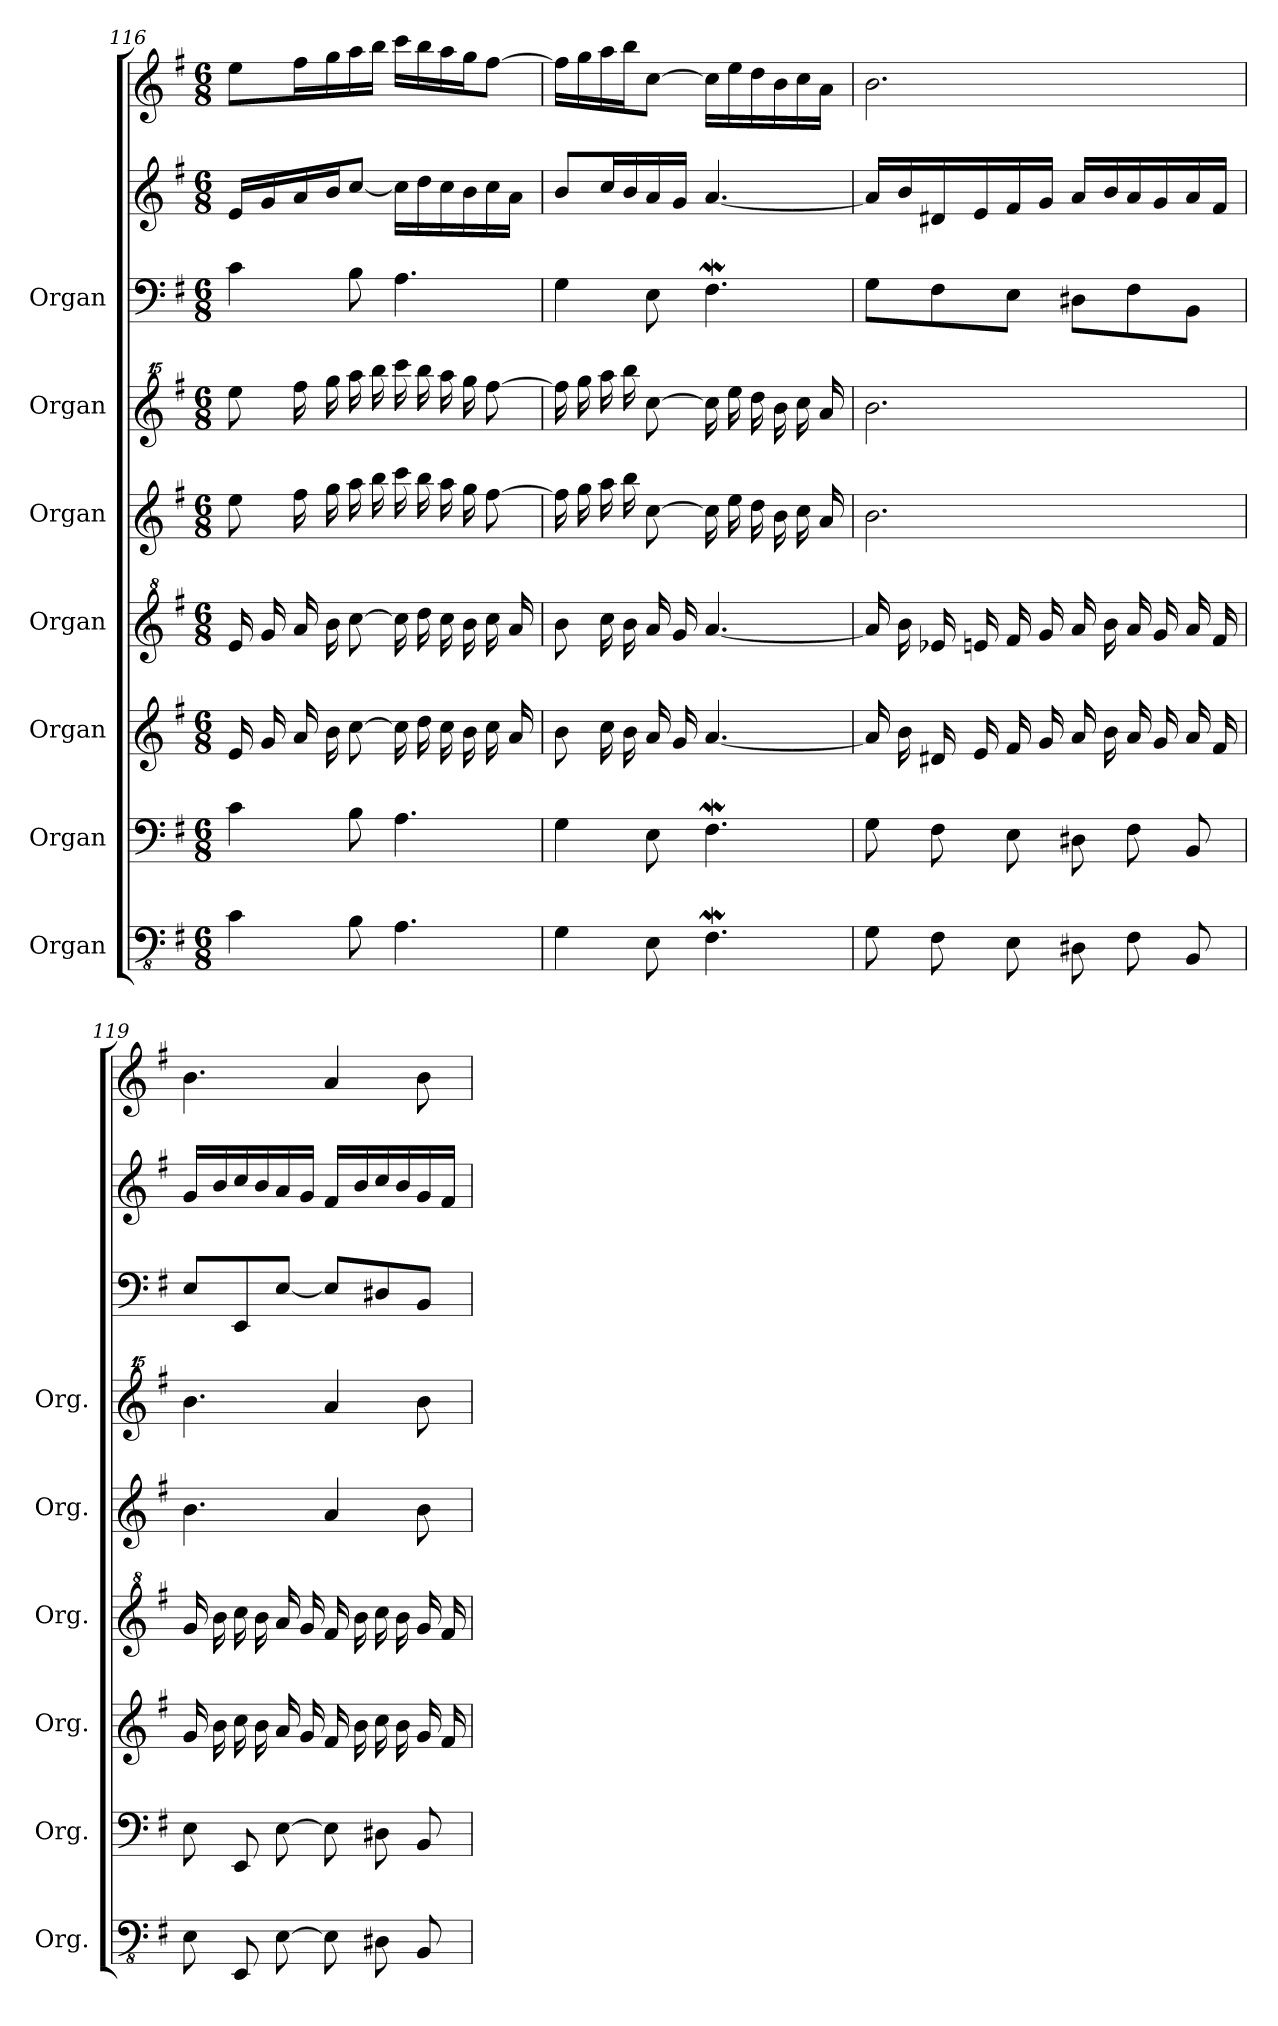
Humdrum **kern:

**kern	**kern	**kern	**kern	**kern	**kern	**kern	**kern	**kern
*part7	*part6	*part5	*part4	*part3	*part2	*part1	*part1	*part1
*staff9	*staff8	*staff7	*staff6	*staff5	*staff4	*staff3	*staff2	*staff1
*I"Organ	*I"Organ	*I"Organ	*I"Organ	*I"Organ	*I"Organ	*I"Organ	*	*
*I'Org.	*I'Org.	*I'Org.	*I'Org.	*I'Org.	*I'Org.	*	*	*
!!LO:PB:g=z
*clefFv4	*clefF4	*clefG2	*clefG^2	*clefG2	*clefG^^2	*clefF4	*clefG2	*clefG2
*k[f#]	*k[f#]	*k[f#]	*k[f#]	*k[f#]	*k[f#]	*k[f#]	*k[f#]	*k[f#]
*M6/8	*M6/8	*M6/8	*M6/8	*M6/8	*M6/8	*M6/8	*M6/8	*M6/8
=116	=116	=116	=116	=116	=116	=116	=116	=116
4C\	4c\	16e/	16ee/	8ee\	8eeee\	4c\	16e/LL	8ee\L
.	.	16g/	16gg/	.	.	.	16g/	.
.	.	16a/	16aa/	16ff#\	16ffff#\	.	16a/	16ff#\L
.	.	16b\	16bb\	16gg\	16gggg\	.	16b/J	16gg\
8BB\	8B\	[8cc\	[8ccc\	16aa\	16aaaa\	8B\	[8cc/J	16aa\
.	.	.	.	16bb\	16bbbb\	.	.	16bb\JJ
4.AA\	4.A\	16cc\]	16ccc\]	16ccc\	16ccccc\	4.A\	16cc\LL]	16ccc\LL
.	.	16dd\	16ddd\	16bb\	16bbbb\	.	16dd\	16bb\
.	.	16cc\	16ccc\	16aa\	16aaaa\	.	16cc\	16aa\
.	.	16b\	16bb\	16gg\	16gggg\	.	16b\	16gg\J
.	.	16cc\	16ccc\	[8ff#\	[8ffff#\	.	16cc\	[8ff#\J
.	.	16a/	16aa/	.	.	.	16a\JJ	.
=117	=117	=117	=117	=117	=117	=117	=117	=117
4GG\	4G\	8b\	8bb\	16ff#\]	16ffff#\]	4G\	8b/L	16ff#\LL]
.	.	.	.	16gg\	16gggg\	.	.	16gg\
.	.	16cc\	16ccc\	16aa\	16aaaa\	.	16cc/L	16aa\
.	.	16b\	16bb\	16bb\	16bbbb\	.	16b/	16bb\J
8EE\	8E\	16a/	16aa/	[8cc\	[8cccc\	8E\	16a/	[8cc\J
.	.	16g/	16gg/	.	.	.	16g/JJ	.
4.FF#W\	4.F#W\	[4.a/	[4.aa/	16cc\]	16cccc\]	4.F#W\	[4.a/	16cc\LL]
.	.	.	.	16ee\	16eeee\	.	.	16ee\
.	.	.	.	16dd\	16dddd\	.	.	16dd\
.	.	.	.	16b\	16bbb\	.	.	16b\
.	.	.	.	16cc\	16cccc\	.	.	16cc\
.	.	.	.	16a/	16aaa/	.	.	16a\JJ
=118	=118	=118	=118	=118	=118	=118	=118	=118
8GG\	8G\	16a/]	16aa/]	2.b\	2.bbb\	8G\L	16a/LL]	2.b\
.	.	16b\	16bb\	.	.	.	16b/	.
8FF#\	8F#\	16d#X/	16ee-X/	.	.	8F#\	16d#X/	.
.	.	16e/	16een/	.	.	.	16e/	.
8EE\	8E\	16f#/	16ff#/	.	.	8E\J	16f#/	.
.	.	16g/	16gg/	.	.	.	16g/JJ	.
8DD#X\	8D#X\	16a/	16aa/	.	.	8D#X\L	16a/LL	.
.	.	16b\	16bb\	.	.	.	16b/	.
8FF#\	8F#\	16a/	16aa/	.	.	8F#\	16a/	.
.	.	16g/	16gg/	.	.	.	16g/	.
8BBB/	8BB/	16a/	16aa/	.	.	8BB\J	16a/	.
.	.	16f#/	16ff#/	.	.	.	16f#/JJ	.
=119	=119	=119	=119	=119	=119	=119	=119	=119
8EE\	8E\	16g/	16gg/	4.b\	4.bbb\	8E/L	16g/LL	4.b\
.	.	16b\	16bb\	.	.	.	16b/	.
8EEE/	8EE/	16cc\	16ccc\	.	.	8EE/	16cc/	.
.	.	16b\	16bb\	.	.	.	16b/	.
[8EE\	[8E\	16a/	16aa/	.	.	[8E/J	16a/	.
.	.	16g/	16gg/	.	.	.	16g/JJ	.
8EE\]	8E\]	16f#/	16ff#/	4a/	4aaa/	8E/L]	16f#/LL	4a/
.	.	16b\	16bb\	.	.	.	16b/	.
8DD#X\	8D#X\	16cc\	16ccc\	.	.	8D#X/	16cc/	.
.	.	16b\	16bb\	.	.	.	16b/	.
8BBB/	8BB/	16g/	16gg/	8b\	8bbb\	8BB/J	16g/	8b\
.	.	16f#/	16ff#/	.	.	.	16f#/JJ	.
=	=	=	=	=	=	=	=	=
*-	*-	*-	*-	*-	*-	*-	*-	*-
